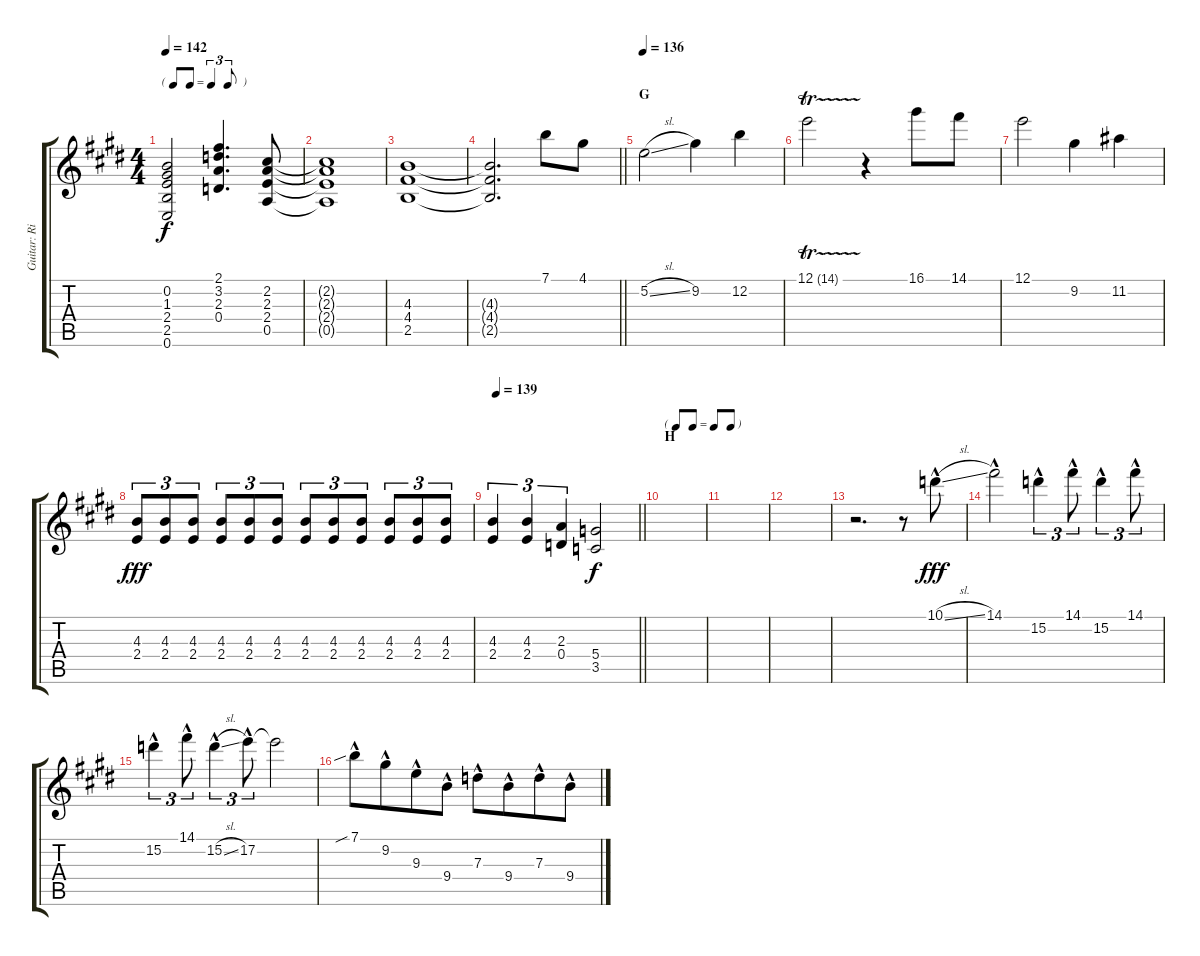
\track ("Guitar: Rik" "Guitar: Ri") {instrument overdrivenguitar}
\staff {score tabs}
\tuning (E4 B3 G3 D3 A2 E2) {hide}
\ts (4 4)
\tf triplet8th
\tempo 142
\clef g2
\ks e
(0.2 1.3 2.4 2.5 0.6).2{dy f} (2.1 3.2 2.3 0.4).4{d} (2.2 2.3 2.4 0.5).8 |
(2.2{t} 2.3{t} 2.4{t} 0.5{t}).1 |
(4.3 4.4 2.5).1 |
\barLineRight lightlight
(4.3{t} 4.4{t} 2.5{t}).2{d} 7.1.8 4.1.8 |
\section ("" "G")
\tempo 136
5.2{sl}.2 9.2.4 12.2.4 |
12.1{tr (14 16)}.2 r.4 16.1.8 14.1.8 |
12.1.2 9.2.4 11.2.4 |
(4.3 2.4).8{tu (3 2) dy fff} (4.3 2.4).8{tu (3 2)} (4.3 2.4).8{tu (3 2) beam split} (4.3 2.4).8{tu (3 2)} (4.3 2.4).8{tu (3 2)} (4.3 2.4).8{tu (3 2) beam split} (4.3 2.4).8{tu (3 2)} (4.3 2.4).8{tu (3 2)} (4.3 2.4).8{tu (3 2) beam split} (4.3 2.4).8{tu (3 2)} (4.3 2.4).8{tu (3 2)} (4.3 2.4).8{tu (3 2)} |
\tempo (139 0.03125)
\barLineRight lightlight
(4.3 2.4).4{tu (3 2)} (4.3 2.4).4{tu (3 2)} (2.3 0.4).4{tu (3 2)} (5.4 3.5).2{dy f} |
\tf none
\section ("" "H")
|
|
|
r.2{d} r.8 10.1{sl hac}.8{dy fff} |
14.1{hac}.2 15.2{hac}.4{tu (3 2)} 14.1{hac}.8{tu (3 2)} 15.2{hac}.4{tu (3 2)} 14.1{hac}.8{tu (3 2)} |
15.2{hac}.4{tu (3 2)} 14.1{hac}.8{tu (3 2)} 15.2{sl hac}.4{tu (3 2)} 17.2{hac}.8{tu (3 2)} 17.2{t}.2 |
7.1{sib hac}.8 9.2{hac}.8{beam merge} 9.3{hac}.8 9.4{hac}.8 7.3{hac}.8 9.4{hac}.8{beam merge} 7.3{hac}.8 9.4{hac}.8
